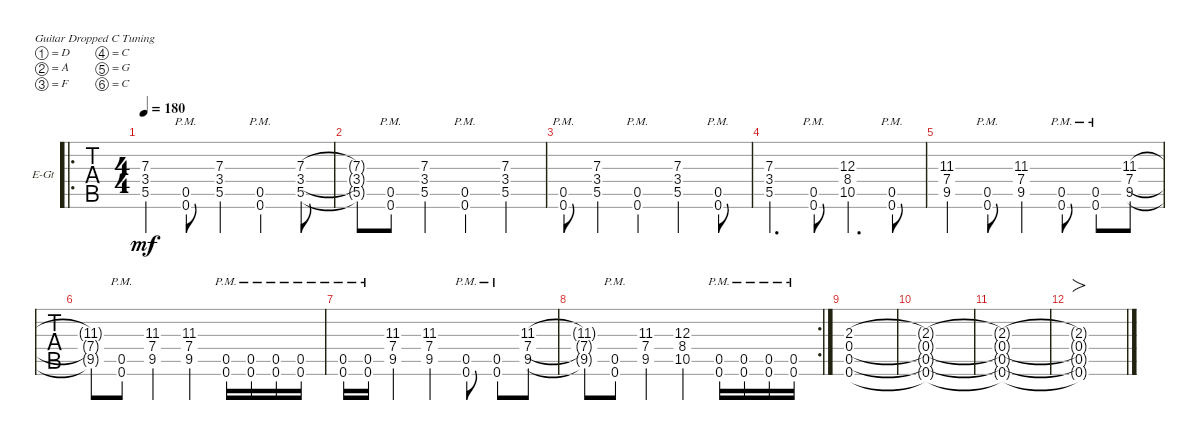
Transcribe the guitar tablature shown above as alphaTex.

\defaultSystemsLayout 4
\bracketExtendMode groupsimilarinstruments
\firstSystemTrackNameOrientation horizontal
\otherSystemsTrackNameOrientation horizontal
\track ("Rhythm Guitar Left" "E-Gt") {instrument distortionguitar}
\staff {tabs}
\tuning (D4 A3 F3 C3 G2 C2)
\ro
\ts (4 4)
\tempo 180
\clef g2
\ks c
(5.5 3.4 7.3).4{dy mf} (0.5{pm} 0.6{pm}).8 (5.5 7.3 3.4).4 (0.6{pm} 0.5{pm}).4 (5.5 7.3 3.4).8 |
(5.5{t} 3.4{t} 7.3{t}).8 (0.6{pm} 0.5{pm}).8 (5.5 3.4 7.3).4 (0.6{pm} 0.5{pm}).4 (5.5 3.4 7.3).4 |
(0.6{pm} 0.5{pm}).8 (5.5 3.4 7.3).4 (0.6{pm} 0.5{pm}).4 (5.5 3.4 7.3).4 (0.6{pm} 0.5{pm}).8 |
(5.5 3.4 7.3).4{d} (0.6{pm} 0.5{pm}).8 (10.5 8.4 12.3).4{d} (0.6{pm} 0.5{pm}).8 |
(9.5 7.4 11.3).4 (0.6{pm} 0.5{pm}).8 (9.5 7.4 11.3).4 (0.6{pm} 0.5{pm}).8 (0.6{pm} 0.5{pm}).8 (9.5 7.4 11.3).8 |
(9.5{t} 7.4{t} 11.3{t}).8 (0.6{pm} 0.5{pm}).8 (9.5 7.4 11.3).4 (9.5 7.4 11.3).4 (0.6{pm} 0.5{pm}).16 (0.6{pm} 0.5{pm}).16 (0.6{pm} 0.5{pm}).16 (0.6{pm} 0.5{pm}).16 |
(0.6{pm} 0.5{pm}).16 (0.6{pm} 0.5{pm}).16 (9.5 7.4 11.3).4 (9.5 7.4 11.3).4 (0.6{pm} 0.5{pm}).8 (0.6{pm} 0.5{pm}).8 (9.5 7.4 11.3).8 |
\rc 2
(7.4{t} 9.5{t} 11.3{t}).8 (0.6{pm} 0.5{pm}).8 (9.5 7.4 11.3).4 (10.5 8.4 12.3).4 (0.6{pm} 0.5{pm}).16 (0.6{pm} 0.5{pm}).16 (0.6{pm} 0.5{pm}).16 (0.6{pm} 0.5{pm}).16 |
(0.6 0.5 0.4 2.3).1 |
(0.6{t} 0.5{t} 0.4{t} 2.3{t}).1 |
(0.6{t} 0.5{t} 0.4{t} 2.3{t}).1 |
(2.3{t} 0.4{t} 0.5{t} 0.6{t}).1{fo}
